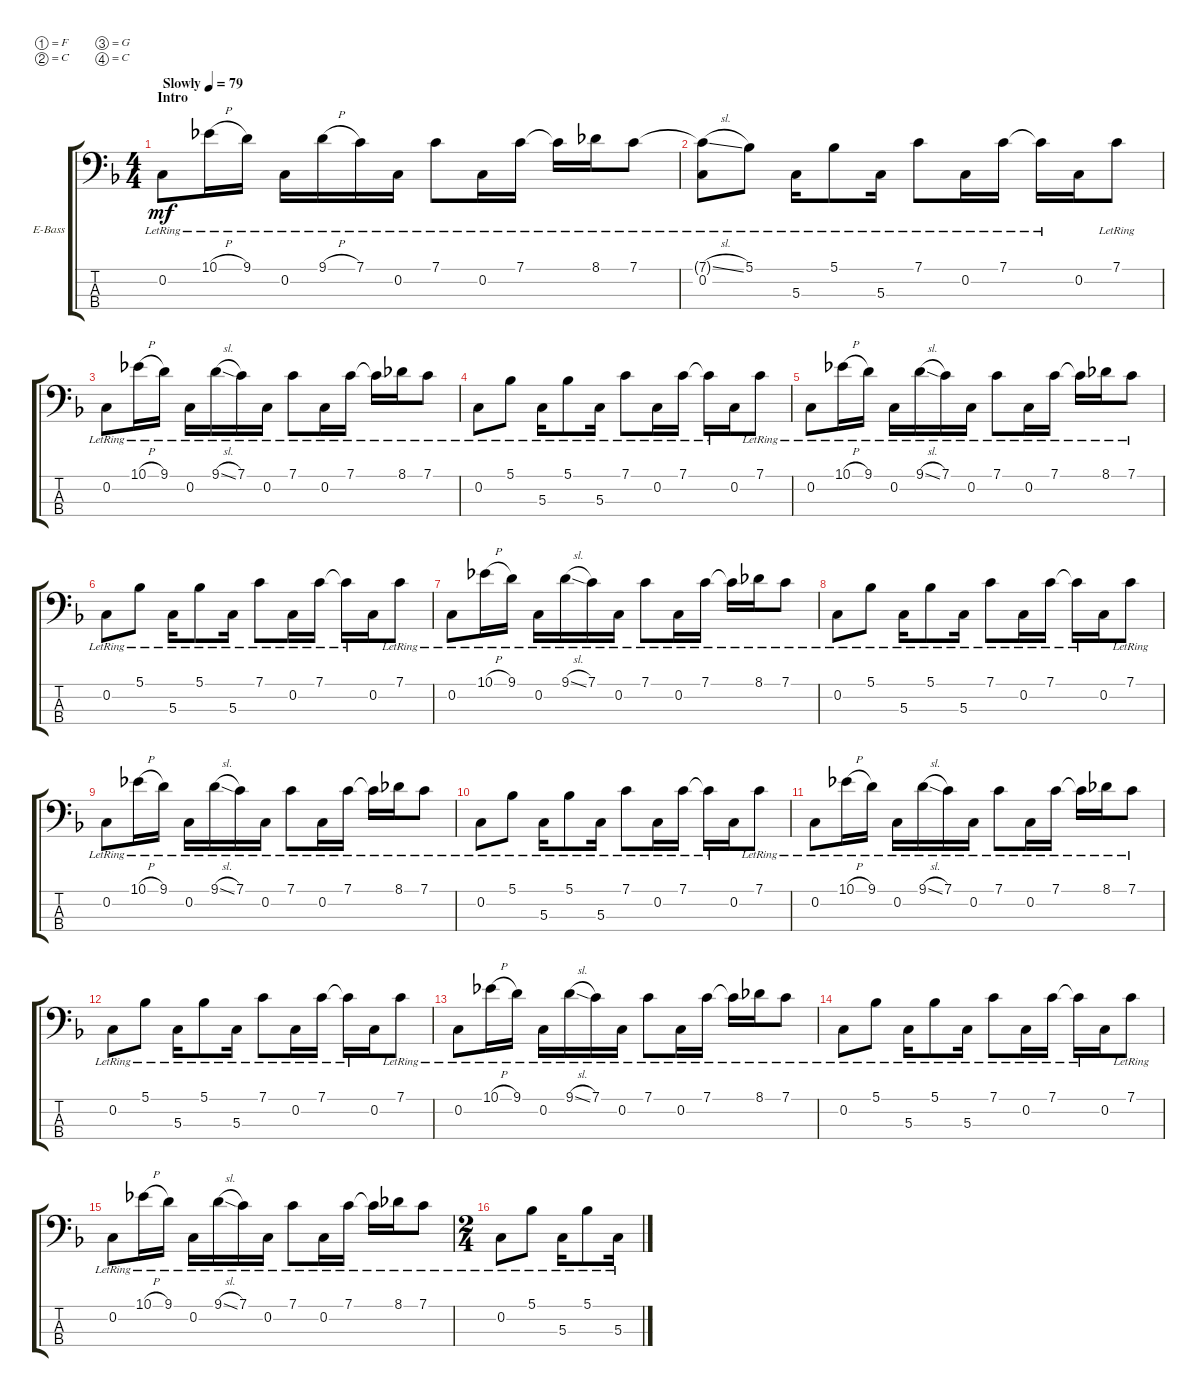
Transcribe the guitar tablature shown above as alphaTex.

\defaultSystemsLayout 4
\bracketExtendMode groupsimilarinstruments
\firstSystemTrackNameOrientation horizontal
\otherSystemsTrackNameOrientation horizontal
\track ("Electric Bass" "E-Bass") {instrument electricbassfinger}
\staff {score tabs}
\tuning (F2 C2 G1 C1)
\ts (4 4)
\section ("" "Intro")
\tempo (79 "Slowly")
\clef f4
\ks f
0.2{lr}.8{dy mf instrument electricbassfinger} 10.1{h lr}.16 9.1{lr}.16 0.2{lr}.16 9.1{h lr}.16 7.1{lr}.16 0.2{lr}.16 7.1{lr}.8 0.2{lr}.16 7.1{lr}.16 7.1{lr t}.16 8.1{lr}.16 7.1{lr}.8 |
(7.1{sl lr t} 0.2{lr}).8 5.1{lr}.8 5.3{lr}.16 5.1{lr}.8 5.3{lr}.16 7.1{lr}.8 0.2{lr}.16 7.1{lr}.16 7.1{lr t}.16 0.2.16 7.1{lr}.8 |
0.2{lr}.8 10.1{h lr}.16 9.1{lr}.16 0.2{lr}.16 9.1{sl lr}.16 7.1{lr}.16 0.2{lr}.16 7.1{lr}.8 0.2{lr}.16 7.1{lr}.16 7.1{lr t}.16 8.1{lr}.16 7.1{lr}.8 |
0.2{lr}.8 5.1{lr}.8 5.3{lr}.16 5.1{lr}.8 5.3{lr}.16 7.1{lr}.8 0.2{lr}.16 7.1{lr}.16 7.1{lr t}.16 0.2.16 7.1{lr}.8 |
0.2{lr}.8 10.1{h lr}.16 9.1{lr}.16 0.2{lr}.16 9.1{sl lr}.16 7.1{lr}.16 0.2{lr}.16 7.1{lr}.8 0.2{lr}.16 7.1{lr}.16 7.1{lr t}.16 8.1{lr}.16 7.1{lr}.8 |
0.2{lr}.8 5.1{lr}.8 5.3{lr}.16 5.1{lr}.8 5.3{lr}.16 7.1{lr}.8 0.2{lr}.16 7.1{lr}.16 7.1{lr t}.16 0.2.16 7.1{lr}.8 |
0.2{lr}.8 10.1{h lr}.16 9.1{lr}.16 0.2{lr}.16 9.1{sl lr}.16 7.1{lr}.16 0.2{lr}.16 7.1{lr}.8 0.2{lr}.16 7.1{lr}.16 7.1{lr t}.16 8.1{lr}.16 7.1{lr}.8 |
0.2{lr}.8 5.1{lr}.8 5.3{lr}.16 5.1{lr}.8 5.3{lr}.16 7.1{lr}.8 0.2{lr}.16 7.1{lr}.16 7.1{lr t}.16 0.2.16 7.1{lr}.8 |
0.2{lr}.8 10.1{h lr}.16 9.1{lr}.16 0.2{lr}.16 9.1{sl lr}.16 7.1{lr}.16 0.2{lr}.16 7.1{lr}.8 0.2{lr}.16 7.1{lr}.16 7.1{lr t}.16 8.1{lr}.16 7.1{lr}.8 |
0.2{lr}.8 5.1{lr}.8 5.3{lr}.16 5.1{lr}.8 5.3{lr}.16 7.1{lr}.8 0.2{lr}.16 7.1{lr}.16 7.1{lr t}.16 0.2.16 7.1{lr}.8 |
0.2{lr}.8 10.1{h lr}.16 9.1{lr}.16 0.2{lr}.16 9.1{sl lr}.16 7.1{lr}.16 0.2{lr}.16 7.1{lr}.8 0.2{lr}.16 7.1{lr}.16 7.1{lr t}.16 8.1{lr}.16 7.1{lr}.8 |
0.2{lr}.8 5.1{lr}.8 5.3{lr}.16 5.1{lr}.8 5.3{lr}.16 7.1{lr}.8 0.2{lr}.16 7.1{lr}.16 7.1{lr t}.16 0.2.16 7.1{lr}.8 |
0.2{lr}.8 10.1{h lr}.16 9.1{lr}.16 0.2{lr}.16 9.1{sl lr}.16 7.1{lr}.16 0.2{lr}.16 7.1{lr}.8 0.2{lr}.16 7.1{lr}.16 7.1{lr t}.16 8.1{lr}.16 7.1{lr}.8 |
0.2{lr}.8 5.1{lr}.8 5.3{lr}.16 5.1{lr}.8 5.3{lr}.16 7.1{lr}.8 0.2{lr}.16 7.1{lr}.16 7.1{lr t}.16 0.2.16 7.1{lr}.8 |
0.2{lr}.8 10.1{h lr}.16 9.1{lr}.16 0.2{lr}.16 9.1{sl lr}.16 7.1{lr}.16 0.2{lr}.16 7.1{lr}.8 0.2{lr}.16 7.1{lr}.16 7.1{lr t}.16 8.1{lr}.16 7.1{lr}.8 |
\ts (2 4)
0.2{lr}.8 5.1{lr}.8 5.3{lr}.16 5.1{lr}.8 5.3{lr}.16
